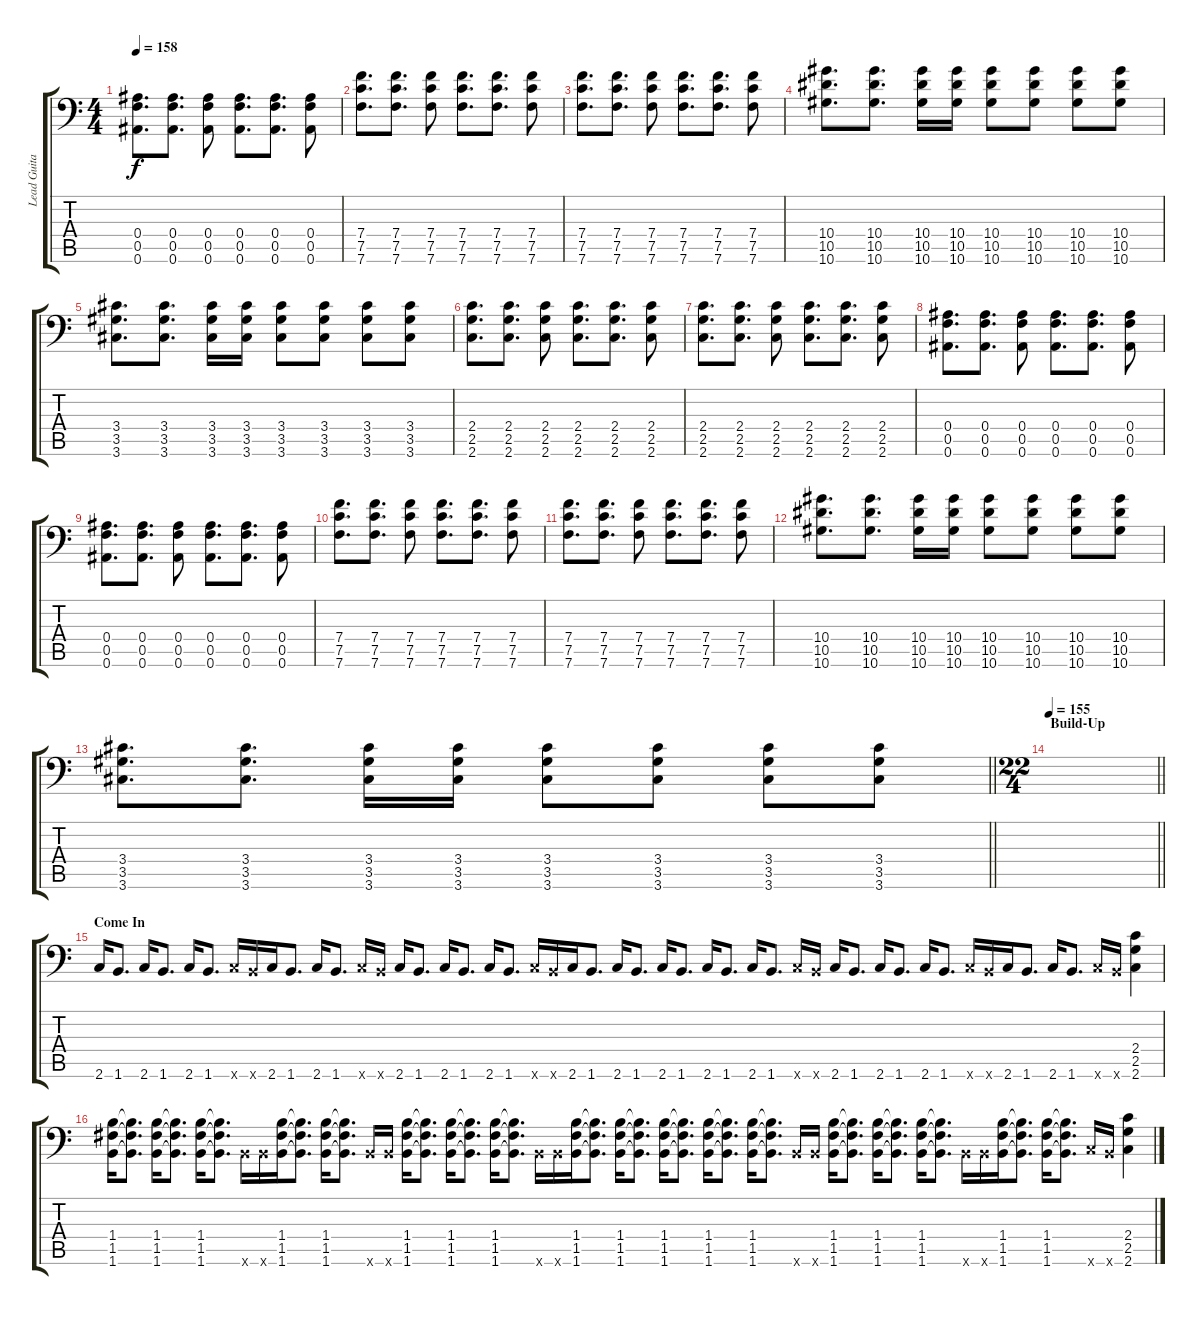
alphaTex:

\track ("Lead Guitar" "Lead Guita") {instrument distortionguitar}
\staff {score tabs}
\tuning (C4 G3 Eb3 Bb2 F2 Bb1) {hide}
\ts (4 4)
\tempo 158
\clef f4
\ks c
(0.4 0.5 0.6).8{d dy f} (0.4 0.5 0.6).8{d} (0.4 0.5 0.6).8 (0.4 0.5 0.6).8{d} (0.4 0.5 0.6).8{d} (0.4 0.5 0.6).8 |
(7.4 7.5 7.6).8{d} (7.4 7.5 7.6).8{d} (7.4 7.5 7.6).8 (7.4 7.5 7.6).8{d} (7.4 7.5 7.6).8{d} (7.4 7.5 7.6).8 |
(7.4 7.5 7.6).8{d} (7.4 7.5 7.6).8{d} (7.4 7.5 7.6).8 (7.4 7.5 7.6).8{d} (7.4 7.5 7.6).8{d} (7.4 7.5 7.6).8 |
(10.4 10.5 10.6).8{d} (10.4 10.5 10.6).8{d} (10.4 10.5 10.6).16 (10.4 10.5 10.6).16 (10.4 10.5 10.6).8 (10.4 10.5 10.6).8 (10.4 10.5 10.6).8 (10.4 10.5 10.6).8 |
(3.4 3.5 3.6).8{d} (3.4 3.5 3.6).8{d} (3.4 3.5 3.6).16 (3.4 3.5 3.6).16 (3.4 3.5 3.6).8 (3.4 3.5 3.6).8 (3.4 3.5 3.6).8 (3.4 3.5 3.6).8 |
(2.4 2.5 2.6).8{d} (2.4 2.5 2.6).8{d} (2.4 2.5 2.6).8 (2.4 2.5 2.6).8{d} (2.4 2.5 2.6).8{d} (2.4 2.5 2.6).8 |
(2.4 2.5 2.6).8{d} (2.4 2.5 2.6).8{d} (2.4 2.5 2.6).8 (2.4 2.5 2.6).8{d} (2.4 2.5 2.6).8{d} (2.4 2.5 2.6).8 |
(0.4 0.5 0.6).8{d} (0.4 0.5 0.6).8{d} (0.4 0.5 0.6).8 (0.4 0.5 0.6).8{d} (0.4 0.5 0.6).8{d} (0.4 0.5 0.6).8 |
(0.4 0.5 0.6).8{d} (0.4 0.5 0.6).8{d} (0.4 0.5 0.6).8 (0.4 0.5 0.6).8{d} (0.4 0.5 0.6).8{d} (0.4 0.5 0.6).8 |
(7.4 7.5 7.6).8{d} (7.4 7.5 7.6).8{d} (7.4 7.5 7.6).8 (7.4 7.5 7.6).8{d} (7.4 7.5 7.6).8{d} (7.4 7.5 7.6).8 |
(7.4 7.5 7.6).8{d} (7.4 7.5 7.6).8{d} (7.4 7.5 7.6).8 (7.4 7.5 7.6).8{d} (7.4 7.5 7.6).8{d} (7.4 7.5 7.6).8 |
(10.4 10.5 10.6).8{d} (10.4 10.5 10.6).8{d} (10.4 10.5 10.6).16 (10.4 10.5 10.6).16 (10.4 10.5 10.6).8 (10.4 10.5 10.6).8 (10.4 10.5 10.6).8 (10.4 10.5 10.6).8 |
\barLineRight lightlight
(3.4 3.5 3.6).8{d} (3.4 3.5 3.6).8{d} (3.4 3.5 3.6).16 (3.4 3.5 3.6).16 (3.4 3.5 3.6).8 (3.4 3.5 3.6).8 (3.4 3.5 3.6).8 (3.4 3.5 3.6).8 |
\ts (22 4)
\section ("" "Build-Up")
\tempo 155
\barLineRight lightlight
|
\section ("" "Come In")
2.6.16 1.6.8{d} 2.6.16 1.6.8{d} 2.6.16 1.6.8{d} 2.6{x}.16 1.6{x}.16 2.6.16 1.6.8{d} 2.6.16 1.6.8{d} 2.6{x}.16 1.6{x}.16 2.6.16 1.6.8{d} 2.6.16 1.6.8{d} 2.6.16 1.6.8{d} 2.6{x}.16 1.6{x}.16 2.6.16 1.6.8{d} 2.6.16 1.6.8{d} 2.6.16 1.6.8{d} 2.6.16 1.6.8{d} 2.6.16 1.6.8{d} 2.6{x}.16 1.6{x}.16 2.6.16 1.6.8{d} 2.6.16 1.6.8{d} 2.6.16 1.6.8{d} 2.6{x}.16 1.6{x}.16 2.6.16 1.6.8{d} 2.6.16 1.6.8{d} 2.6{x}.16 1.6{x}.16 (2.4 2.5 2.6).4 |
(1.4 1.5 1.6).16 (1.4{t} 1.5{t} 1.6{t}).8{d} (1.4 1.5 1.6).16 (1.4{t} 1.5{t} 1.6{t}).8{d} (1.4 1.5 1.6).16 (1.4{t} 1.5{t} 1.6{t}).8{d} 1.6{x}.16 1.6{x}.16 (1.4 1.5 1.6).16 (1.4{t} 1.5{t} 1.6{t}).8{d} (1.4 1.5 1.6).16 (1.4{t} 1.5{t} 1.6{t}).8{d} 1.6{x}.16 1.6{x}.16 (1.4 1.5 1.6).16 (1.4{t} 1.5{t} 1.6{t}).8{d} (1.4 1.5 1.6).16 (1.4{t} 1.5{t} 1.6{t}).8{d} (1.4 1.5 1.6).16 (1.4{t} 1.5{t} 1.6{t}).8{d} 1.6{x}.16 1.6{x}.16 (1.4 1.5 1.6).16 (1.4{t} 1.5{t} 1.6{t}).8{d} (1.4 1.5 1.6).16 (1.4{t} 1.5{t} 1.6{t}).8{d} (1.4 1.5 1.6).16 (1.4{t} 1.5{t} 1.6{t}).8{d} (1.4 1.5 1.6).16 (1.4{t} 1.5{t} 1.6{t}).8{d} (1.4 1.5 1.6).16 (1.4{t} 1.5{t} 1.6{t}).8{d} 1.6{x}.16 1.6{x}.16 (1.4 1.5 1.6).16 (1.4{t} 1.5{t} 1.6{t}).8{d} (1.4 1.5 1.6).16 (1.4{t} 1.5{t} 1.6{t}).8{d} (1.4 1.5 1.6).16 (1.4{t} 1.5{t} 1.6{t}).8{d} 1.6{x}.16 1.6{x}.16 (1.4 1.5 1.6).16 (1.4{t} 1.5{t} 1.6{t}).8{d} (1.4 1.5 1.6).16 (1.4{t} 1.5{t} 1.6{t}).8{d} 2.6{x}.16 1.6{x}.16 (2.4 2.5 2.6).4
